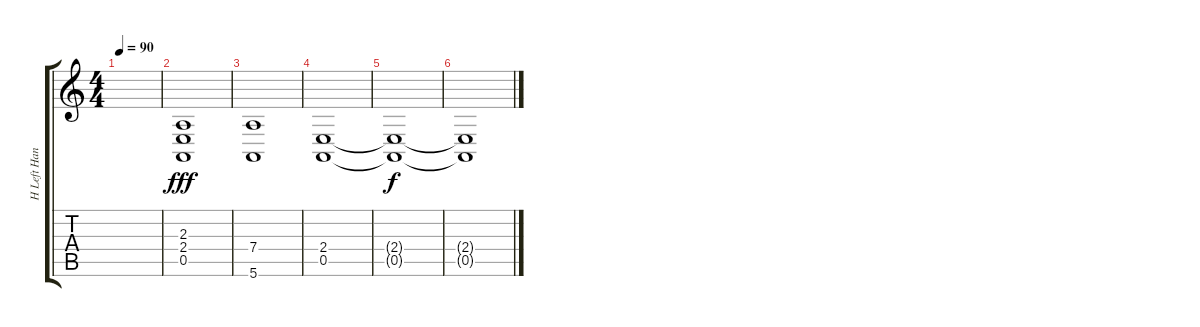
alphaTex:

\track ("H Left Hand" "H Left Han") {instrument harpsichord}
\staff {score tabs}
\tuning (E4 B3 G3 D3 A2 E2) {hide}
\ts (4 4)
\tempo 90
\clef g2
\ks c
|
(2.3 2.4 0.5).1{dy fff} |
(7.4 5.6).1 |
(2.4 0.5).1 |
(2.4{t} 0.5{t}).1{dy f} |
(2.4{t} 0.5{t}).1
